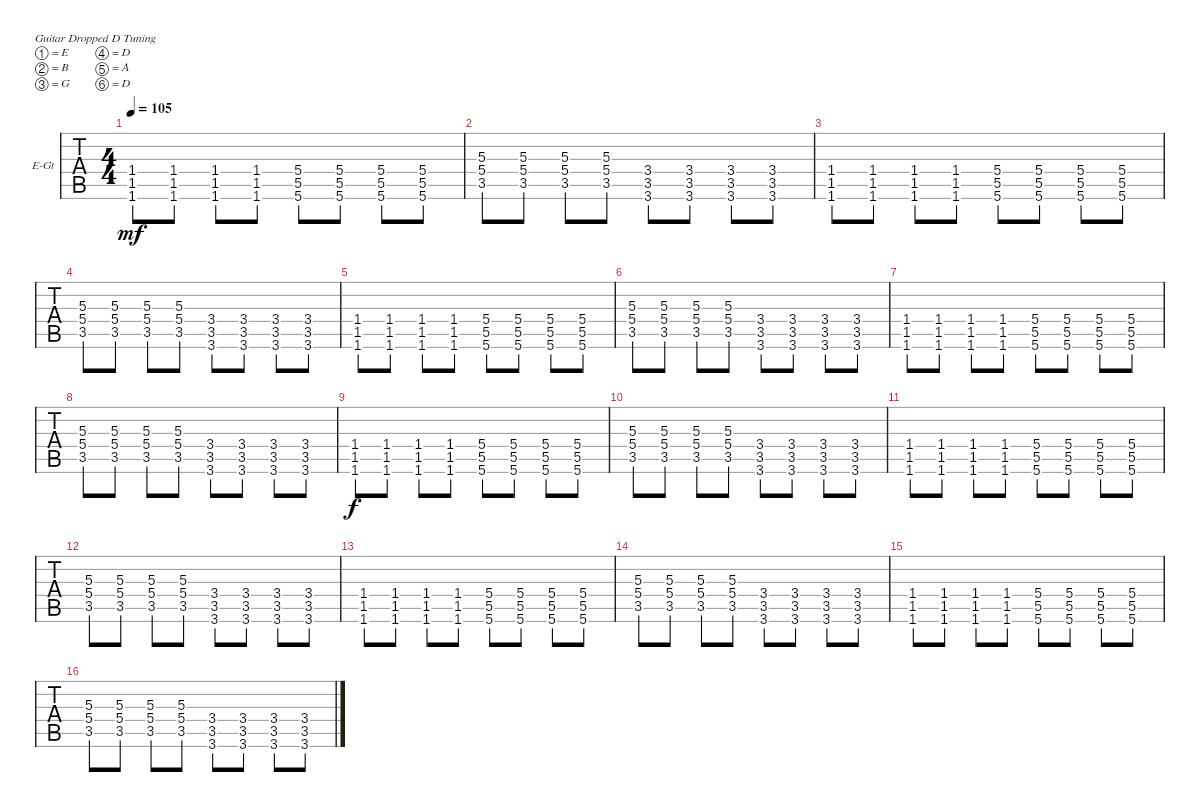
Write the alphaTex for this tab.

\defaultSystemsLayout 4
\bracketExtendMode groupsimilarinstruments
\firstSystemTrackNameOrientation horizontal
\otherSystemsTrackNameOrientation horizontal
\track ("Guitar Ghoul I" "E-Gt") {instrument distortionguitar}
\staff {tabs}
\tuning (E4 B3 G3 D3 A2 D2)
\ts (4 4)
\tempo 105
\clef g2
\ks c
(1.6 1.5 1.4).8{dy mf} (1.6 1.5 1.4).8 (1.6 1.4 1.5).8 (1.6 1.4 1.5).8 (5.6 5.5 5.4).8 (5.6 5.4 5.5).8 (5.6 5.5 5.4).8 (5.6 5.4 5.5).8 |
(3.5 5.4 5.3).8 (3.5 5.3 5.4).8 (3.5 5.4 5.3).8 (3.5 5.4 5.3).8 (3.6 3.4 3.5).8 (3.6 3.4 3.5).8 (3.6 3.4 3.5).8 (3.6 3.4 3.5).8 |
(1.6 1.5 1.4).8 (1.6 1.5 1.4).8 (1.6 1.4 1.5).8 (1.6 1.4 1.5).8 (5.6 5.5 5.4).8 (5.6 5.4 5.5).8 (5.6 5.5 5.4).8 (5.6 5.4 5.5).8 |
(3.5 5.4 5.3).8 (3.5 5.3 5.4).8 (3.5 5.4 5.3).8 (3.5 5.4 5.3).8 (3.6 3.4 3.5).8 (3.6 3.4 3.5).8 (3.6 3.4 3.5).8 (3.6 3.4 3.5).8 |
(1.6 1.5 1.4).8 (1.6 1.5 1.4).8 (1.6 1.4 1.5).8 (1.6 1.4 1.5).8 (5.6 5.5 5.4).8 (5.6 5.4 5.5).8 (5.6 5.5 5.4).8 (5.6 5.4 5.5).8 |
(3.5 5.4 5.3).8 (3.5 5.3 5.4).8 (3.5 5.4 5.3).8 (3.5 5.4 5.3).8 (3.6 3.4 3.5).8 (3.6 3.4 3.5).8 (3.6 3.4 3.5).8 (3.6 3.4 3.5).8 |
(1.6 1.5 1.4).8 (1.6 1.5 1.4).8 (1.6 1.4 1.5).8 (1.6 1.4 1.5).8 (5.6 5.5 5.4).8 (5.6 5.4 5.5).8 (5.6 5.5 5.4).8 (5.6 5.4 5.5).8 |
(3.5 5.4 5.3).8 (3.5 5.3 5.4).8 (3.5 5.4 5.3).8 (3.5 5.4 5.3).8 (3.6 3.4 3.5).8 (3.6 3.4 3.5).8 (3.6 3.4 3.5).8 (3.6 3.4 3.5).8 |
(1.6 1.5 1.4).8{dy f} (1.6 1.5 1.4).8 (1.6 1.4 1.5).8 (1.6 1.4 1.5).8 (5.6 5.5 5.4).8 (5.6 5.4 5.5).8 (5.6 5.5 5.4).8 (5.6 5.4 5.5).8 |
(3.5 5.4 5.3).8 (3.5 5.3 5.4).8 (3.5 5.4 5.3).8 (3.5 5.4 5.3).8 (3.6 3.4 3.5).8 (3.6 3.4 3.5).8 (3.6 3.4 3.5).8 (3.6 3.4 3.5).8 |
(1.6 1.5 1.4).8 (1.6 1.5 1.4).8 (1.6 1.4 1.5).8 (1.6 1.4 1.5).8 (5.6 5.5 5.4).8 (5.6 5.4 5.5).8 (5.6 5.5 5.4).8 (5.6 5.4 5.5).8 |
(3.5 5.4 5.3).8 (3.5 5.3 5.4).8 (3.5 5.4 5.3).8 (3.5 5.4 5.3).8 (3.6 3.4 3.5).8 (3.6 3.4 3.5).8 (3.6 3.4 3.5).8 (3.6 3.4 3.5).8 |
(1.6 1.5 1.4).8 (1.6 1.5 1.4).8 (1.6 1.4 1.5).8 (1.6 1.4 1.5).8 (5.6 5.5 5.4).8 (5.6 5.4 5.5).8 (5.6 5.5 5.4).8 (5.6 5.4 5.5).8 |
(3.5 5.4 5.3).8 (3.5 5.3 5.4).8 (3.5 5.4 5.3).8 (3.5 5.4 5.3).8 (3.6 3.4 3.5).8 (3.6 3.4 3.5).8 (3.6 3.4 3.5).8 (3.6 3.4 3.5).8 |
(1.6 1.5 1.4).8 (1.6 1.5 1.4).8 (1.6 1.4 1.5).8 (1.6 1.4 1.5).8 (5.6 5.5 5.4).8 (5.6 5.4 5.5).8 (5.6 5.5 5.4).8 (5.6 5.4 5.5).8 |
(3.5 5.4 5.3).8 (3.5 5.3 5.4).8 (3.5 5.4 5.3).8 (3.5 5.4 5.3).8 (3.6 3.4 3.5).8 (3.6 3.4 3.5).8 (3.6 3.4 3.5).8 (3.6 3.4 3.5).8
